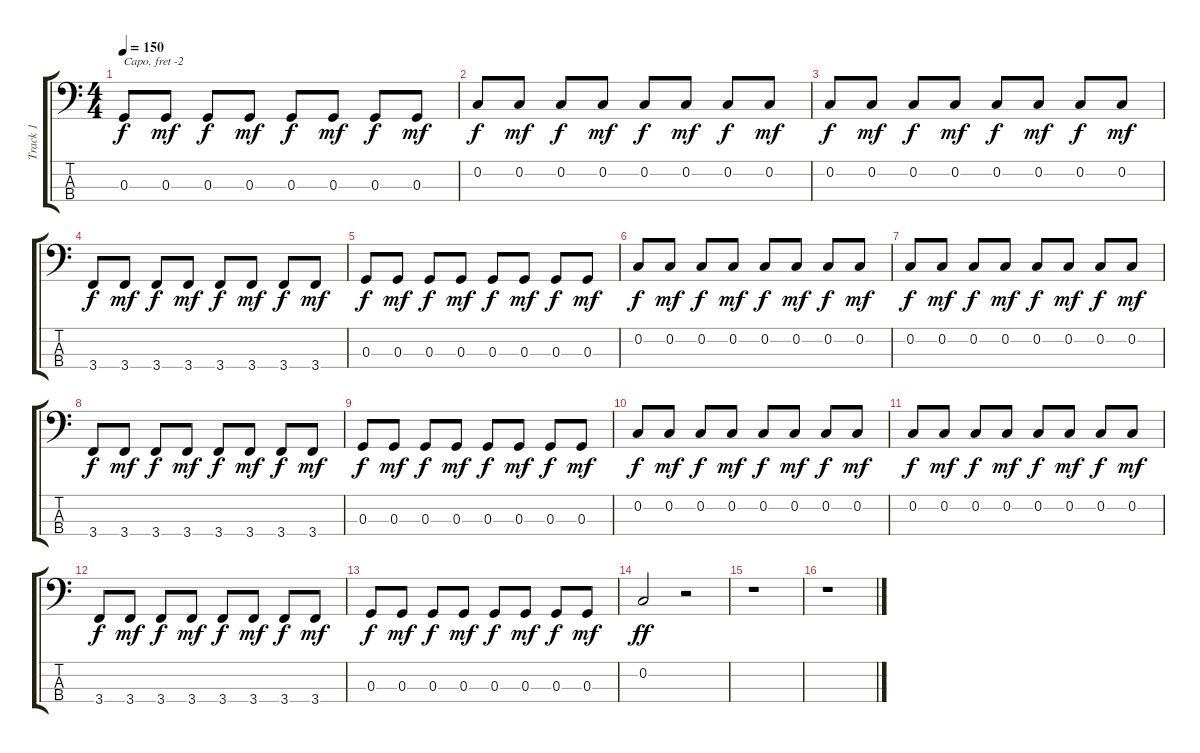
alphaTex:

\track ("Track 1" "Track 1") {instrument electricbasspick}
\staff {score tabs}
\capo -2
\tuning (G2 D2 A1 E1) {hide}
\ts (4 4)
\tempo 150
\clef f4
\ks c
0.3.8{dy f} 0.3.8{dy mf} 0.3.8{dy f} 0.3.8{dy mf} 0.3.8{dy f} 0.3.8{dy mf} 0.3.8{dy f} 0.3.8{dy mf} |
0.2.8{dy f} 0.2.8{dy mf} 0.2.8{dy f} 0.2.8{dy mf} 0.2.8{dy f} 0.2.8{dy mf} 0.2.8{dy f} 0.2.8{dy mf} |
0.2.8{dy f} 0.2.8{dy mf} 0.2.8{dy f} 0.2.8{dy mf} 0.2.8{dy f} 0.2.8{dy mf} 0.2.8{dy f} 0.2.8{dy mf} |
3.4.8{dy f} 3.4.8{dy mf} 3.4.8{dy f} 3.4.8{dy mf} 3.4.8{dy f} 3.4.8{dy mf} 3.4.8{dy f} 3.4.8{dy mf} |
0.3.8{dy f} 0.3.8{dy mf} 0.3.8{dy f} 0.3.8{dy mf} 0.3.8{dy f} 0.3.8{dy mf} 0.3.8{dy f} 0.3.8{dy mf} |
0.2.8{dy f} 0.2.8{dy mf} 0.2.8{dy f} 0.2.8{dy mf} 0.2.8{dy f} 0.2.8{dy mf} 0.2.8{dy f} 0.2.8{dy mf} |
0.2.8{dy f} 0.2.8{dy mf} 0.2.8{dy f} 0.2.8{dy mf} 0.2.8{dy f} 0.2.8{dy mf} 0.2.8{dy f} 0.2.8{dy mf} |
3.4.8{dy f} 3.4.8{dy mf} 3.4.8{dy f} 3.4.8{dy mf} 3.4.8{dy f} 3.4.8{dy mf} 3.4.8{dy f} 3.4.8{dy mf} |
0.3.8{dy f} 0.3.8{dy mf} 0.3.8{dy f} 0.3.8{dy mf} 0.3.8{dy f} 0.3.8{dy mf} 0.3.8{dy f} 0.3.8{dy mf} |
0.2.8{dy f} 0.2.8{dy mf} 0.2.8{dy f} 0.2.8{dy mf} 0.2.8{dy f} 0.2.8{dy mf} 0.2.8{dy f} 0.2.8{dy mf} |
0.2.8{dy f} 0.2.8{dy mf} 0.2.8{dy f} 0.2.8{dy mf} 0.2.8{dy f} 0.2.8{dy mf} 0.2.8{dy f} 0.2.8{dy mf} |
3.4.8{dy f} 3.4.8{dy mf} 3.4.8{dy f} 3.4.8{dy mf} 3.4.8{dy f} 3.4.8{dy mf} 3.4.8{dy f} 3.4.8{dy mf} |
0.3.8{dy f} 0.3.8{dy mf} 0.3.8{dy f} 0.3.8{dy mf} 0.3.8{dy f} 0.3.8{dy mf} 0.3.8{dy f} 0.3.8{dy mf} |
0.2.2{dy ff} r.2 |
r.1 |
r.1
